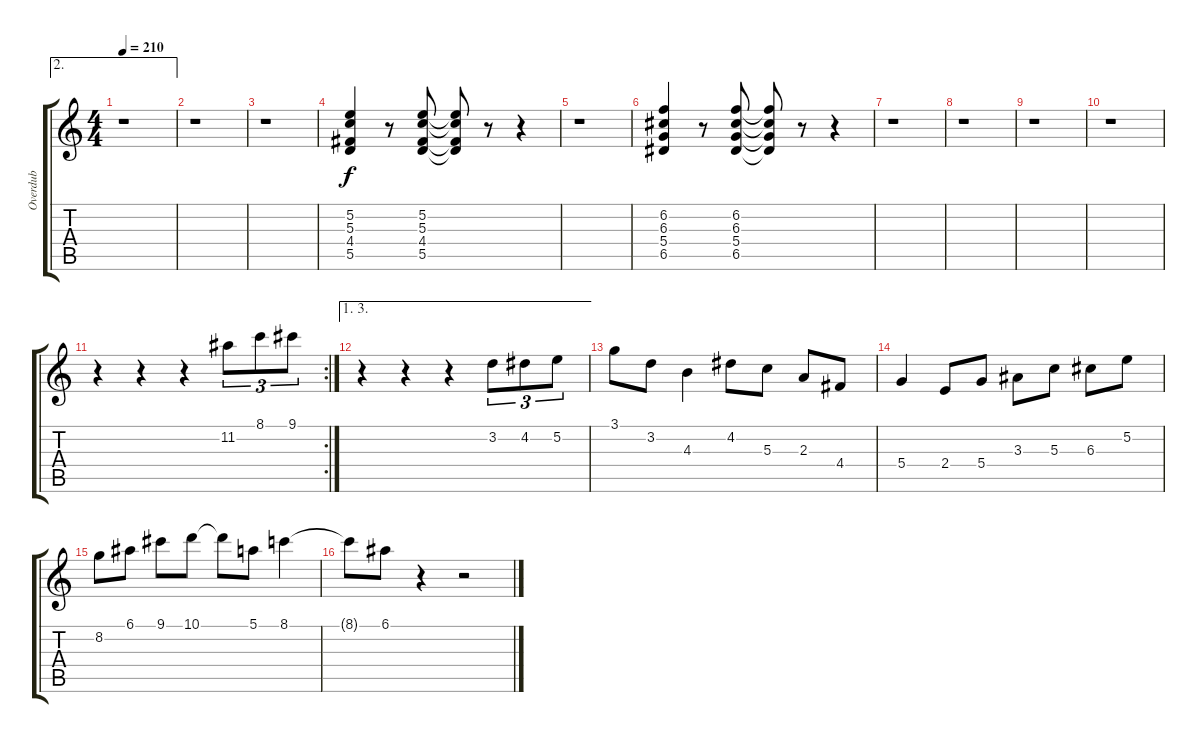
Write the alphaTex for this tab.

\track ("Overdub" "Overdub") {instrument electricbasspick}
\staff {score tabs}
\tuning (E4 B3 G3 D3 A2 E2) {hide}
\ae 2
\ts (4 4)
\tempo 210
\clef g2
\ks c
r.1{dy f} |
r.1 |
r.1 |
(5.2 5.3 4.4 5.5).4 r.8 (5.2 5.3 4.4 5.5).8 (5.2{t} 5.3{t} 4.4{t} 5.5{t}).8 r.8 r.4 |
r.1 |
(6.2 6.3 5.4 6.5).4 r.8 (6.2 6.3 5.4 6.5).8 (6.2{t} 6.3{t} 5.4{t} 6.5{t}).8 r.8 r.4 |
r.1 |
r.1 |
r.1 |
r.1 |
\rc 2
r.4 r.4 r.4 11.2.8{tu (3 2)} 8.1.8{tu (3 2)} 9.1.8{tu (3 2)} |
\ae (1 3)
r.4 r.4 r.4 3.2.8{tu (3 2)} 4.2.8{tu (3 2)} 5.2.8{tu (3 2)} |
3.1.8 3.2.8 4.3.4 4.2.8 5.3.8 2.3.8 4.4.8 |
5.4.4 2.4.8 5.4.8 3.3.8 5.3.8 6.3.8 5.2.8 |
8.2.8 6.1.8 9.1.8 10.1.8 10.1{t}.8 5.1.8 8.1.4 |
8.1{t}.8 6.1.8 r.4 r.2
